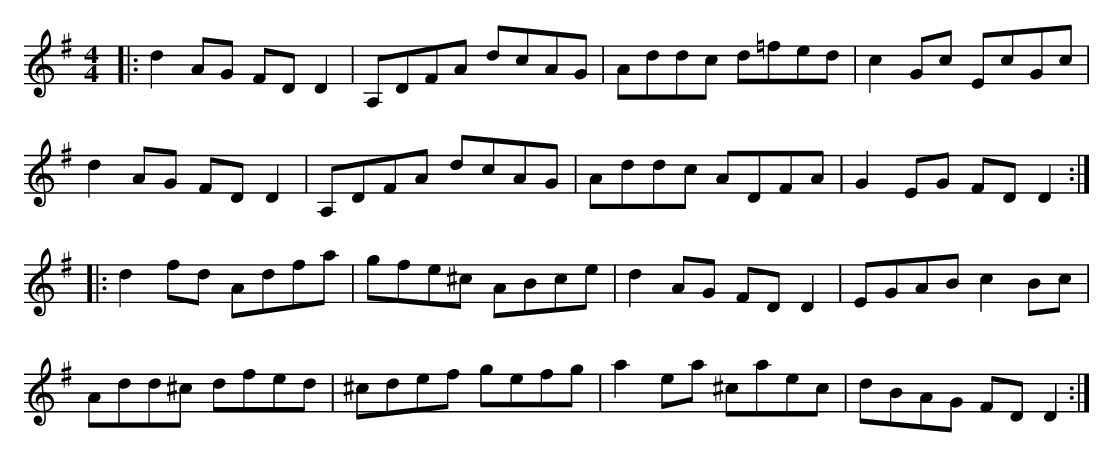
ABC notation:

X:1
M:4/4
K:Dmix
|:d2 AG FDD2|A,DFA dcAG|Addc d=fed|c2Gc EcGc|
d2 AG FDD2|A,DFA dcAG|Addc ADFA|G2EG FDD2:|
|:d2fd Adfa|gfe^c ABce|d2AG FDD2|EGAB c2Bc|
Add^c dfed|^cdef gefg|a2ea ^caec|dBAG FDD2:|
